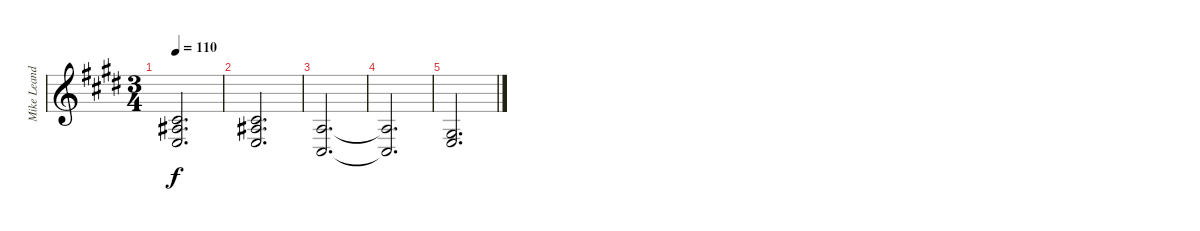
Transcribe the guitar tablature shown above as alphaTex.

\track ("Mike Leander's strings (violin, viola)" "Mike Leand") {instrument stringensemble1}
\staff {score}
\tuning (E4 B3 G3 D3 A2 E2) {hide}
\ts (3 4)
\tempo 110
\clef g2
\ks e
(2.2 3.3 2.4).2{d dy f} |
(2.2 3.3 2.4).2{d} |
(2.3 4.5).2{d} |
(2.3{t} 4.5{t}).2{d} |
(1.3 2.4).2{d}
